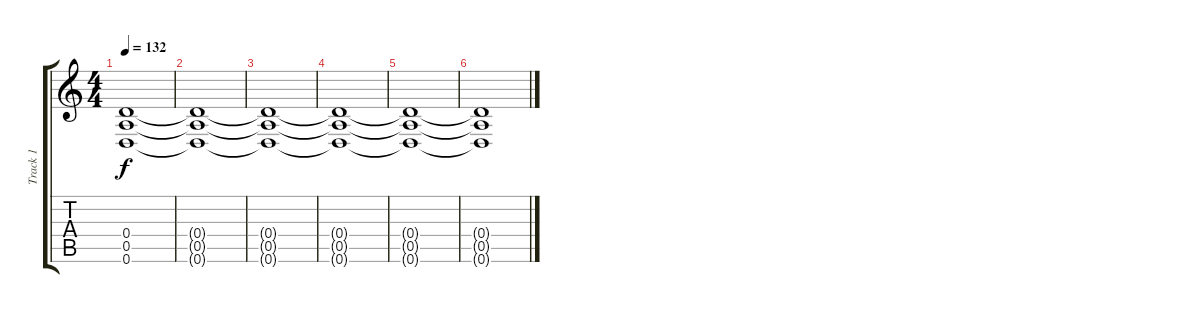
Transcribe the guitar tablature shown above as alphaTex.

\track ("Track 1" "Track 1") {instrument distortionguitar}
\staff {score tabs}
\tuning (E4 B3 G3 D3 A2 D2) {hide}
\ts (4 4)
\tempo 132
\clef g2
\ks c
(0.4{t} 0.5{t} 0.6{t}).1{dy f volume 4} |
(0.4{t} 0.5{t} 0.6{t}).1 |
(0.4{t} 0.5{t} 0.6{t}).1 |
(0.4{t} 0.5{t} 0.6{t}).1 |
(0.4{t} 0.5{t} 0.6{t}).1 |
(0.4{t} 0.5{t} 0.6{t}).1
